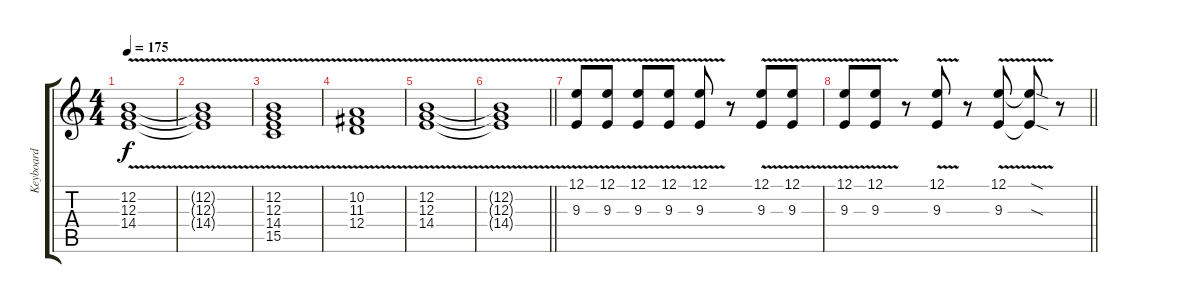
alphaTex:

\track ("Keyboard" "Keyboard") {instrument lead2sawtooth}
\staff {score tabs}
\tuning (E4 B3 G3 D3 A2 E2) {hide}
\ts (4 4)
\tempo 175
\clef g2
\ks c
(12.2 12.3 14.4{v}).1{dy f} |
(12.2{t} 12.3{t} 14.4{v t}).1 |
(12.2{v} 12.3{v} 14.4 15.5).1 |
(10.2 11.3{v} 12.4).1 |
(12.2 12.3 14.4{v}).1 |
\barLineRight lightlight
(12.2{t} 12.3{t} 14.4{v t}).1 |
(12.1{v} 9.3).8{volume 11} (12.1{v} 9.3).8 (12.1{v} 9.3).8 (12.1{v} 9.3).8 (12.1{v} 9.3).8 r.8 (12.1{v} 9.3).8 (12.1{v} 9.3).8 |
\barLineRight lightlight
(12.1{v} 9.3).8 (12.1{v} 9.3).8 r.8 (12.1{v} 9.3).8 r.8 (12.1{v} 9.3).8 (12.1{v sod t} 9.3{sod t}).8 r.8
